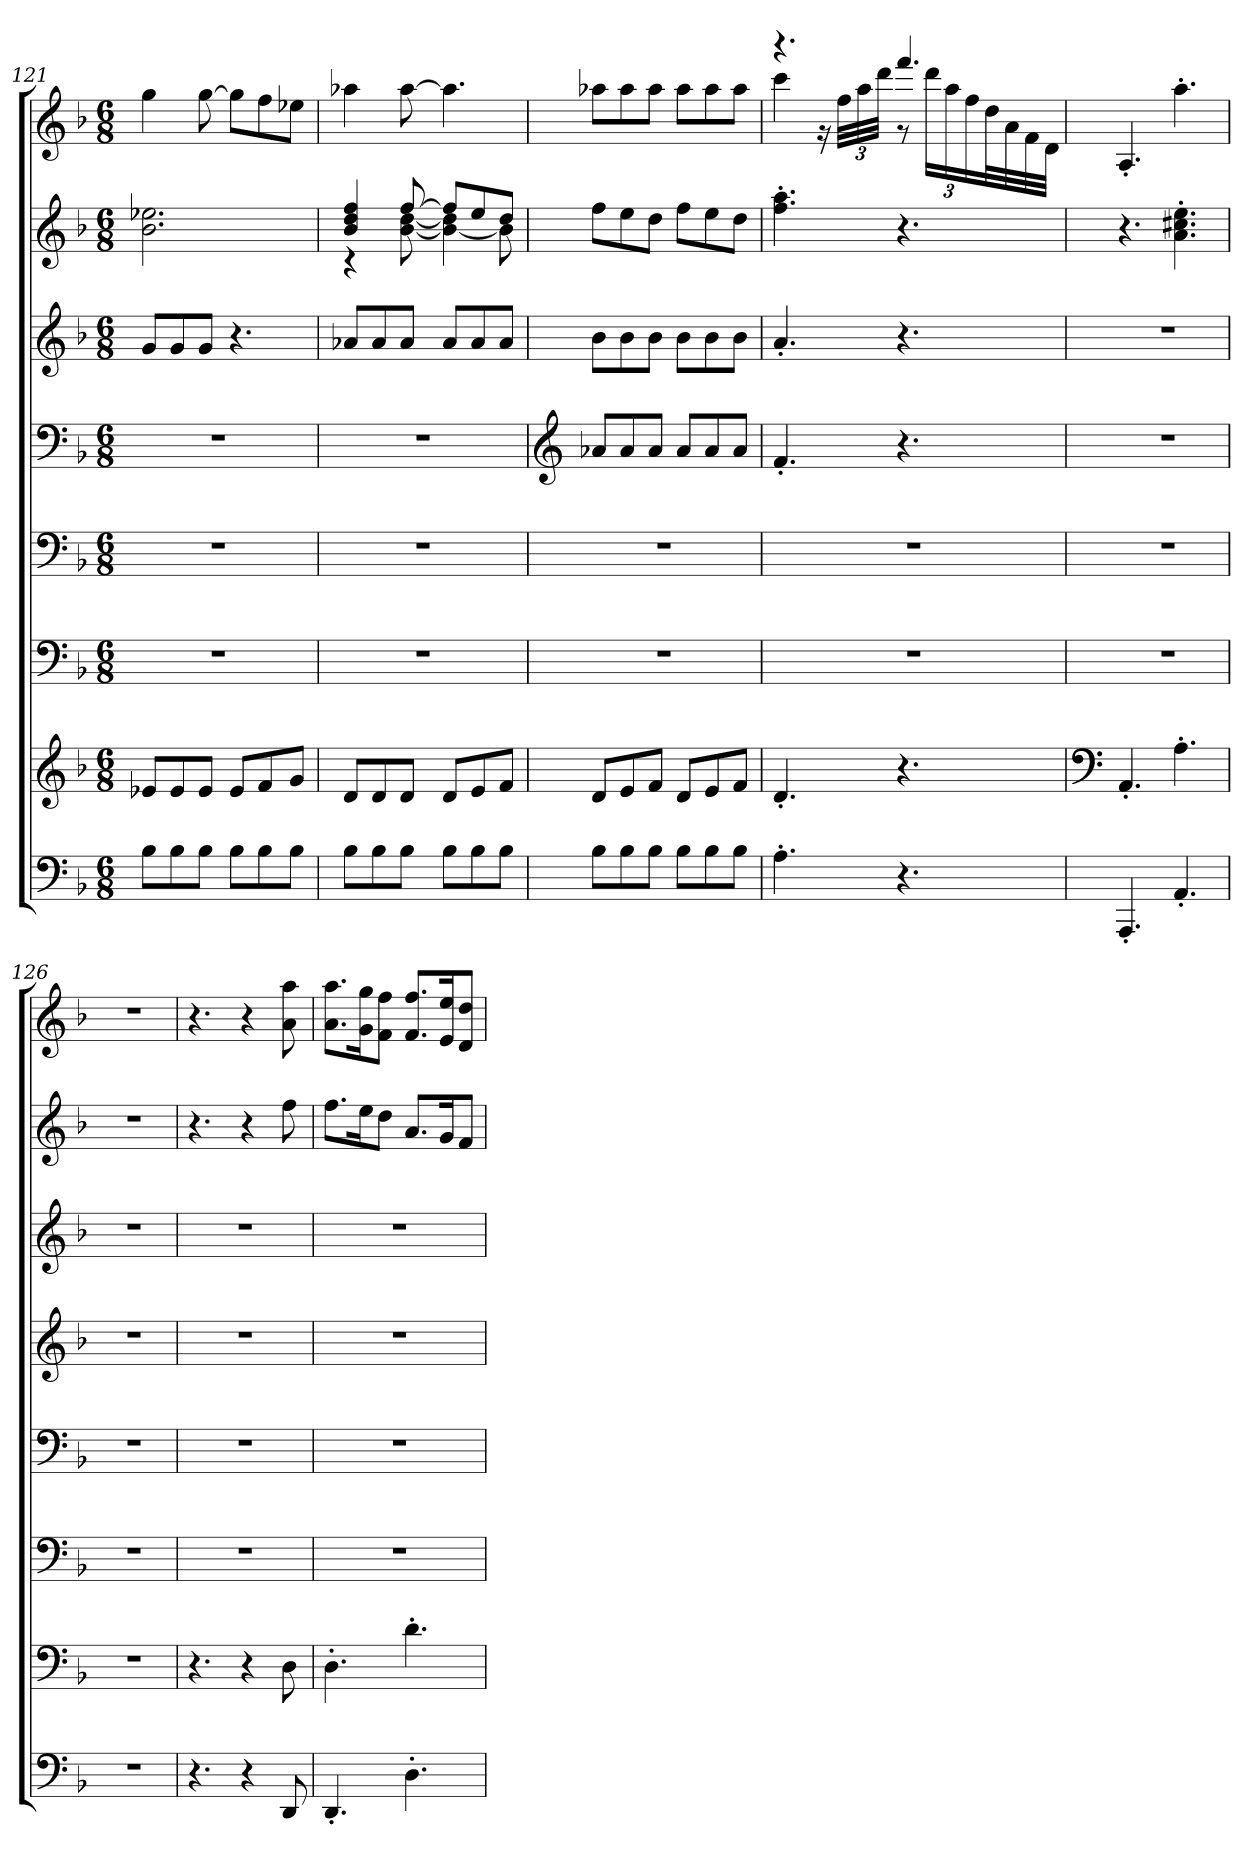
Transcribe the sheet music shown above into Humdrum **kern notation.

**kern	**kern	**kern	**kern	**kern	**kern	**kern	**kern
*part5	*part5	*part4	*part4	*part3	*part3	*part2	*part1
*staff8	*staff7	*staff6	*staff5	*staff4	*staff3	*staff2	*staff1
*clefF4	*clefG2	*clefF4	*clefF4	*clefF4	*clefG2	*clefG2	*clefG2
*k[b-]	*k[b-]	*k[b-]	*k[b-]	*k[b-]	*k[b-]	*k[b-]	*k[b-]
*M6/8	*M6/8	*M6/8	*M6/8	*M6/8	*M6/8	*M6/8	*M6/8
=121	=121	=121	=121	=121	=121	=121	=121
8B-\L	8e-X/L	2.r	2.r	2.r	8g/L	2.b-\ 2.ee-X\	4gg\
8B-\	8e-/	.	.	.	8g/	.	.
8B-\J	8e-/J	.	.	.	8g/J	.	[8gg\
8B-\L	8e-/L	.	.	.	4.r	.	8gg\L]
8B-\	8f/	.	.	.	.	.	8ff\
8B-\J	8g/J	.	.	.	.	.	8ee-X\J
!!LO:PB:g=z
=122	=122	=122	=122	=122	=122	=122	=122
*	*	*	*	*	*	*^	*
8B-\L	8d/L	2.r	2.r	2.r	8a-X/L	4b-/ 4dd/ 4ff/	4r	4aa-X\
8B-\	8d/	.	.	.	8a-/	.	.	.
8B-\J	8d/J	.	.	.	8a-/J	[8ff/	[8b-\ [8dd\	[8aa-\
8B-\L	8d/L	.	.	.	8a-/L	8ff/L]	4b-\_ 4dd\]	4.aa-\]
8B-\	8e/	.	.	.	8a-/	8ee/	.	.
8B-\J	8f/J	.	.	.	8a-/J	8dd/J	8b-\]	.
*	*	*	*	*	*	*v	*v	*
=123	=123	=123	=123	=123	=123	=123	=123
*	*	*	*	*clefG2	*	*	*
8B-\L	8d/L	2.r	2.r	8a-X/L	8b-\L	8ff\L	8aa-X\L
8B-\	8e/	.	.	8a-/	8b-\	8ee\	8aa-\
8B-\J	8f/J	.	.	8a-/J	8b-\J	8dd\J	8aa-\J
8B-\L	8d/L	.	.	8a-/L	8b-\L	8ff\L	8aa-\L
8B-\	8e/	.	.	8a-/	8b-\	8ee\	8aa-\
*	*	*	*	*	*	*	*MM120
8B-\J	8f/J	.	.	8a-/J	8b-\J	8dd\J	8aa-\J
=124	=124	=124	=124	=124	=124	=124	=124
*	*	*	*	*	*	*	*MM121
*	*	*	*	*	*	*	*^
4.A'\	4.d'/	2.r	2.r	4.f'/	4.a'/	4.ff\' 4.aa\'	4.r	4ccc\
.	.	.	.	.	.	.	.	16r
*	*	*	*	*	*	*	*	*Xbrackettup
.	.	.	.	.	.	.	.	48ff\LLL
.	.	.	.	.	.	.	.	48aa\
.	.	.	.	.	.	.	.	48ddd\JJJ
4.r	4.r	.	.	4.r	4.r	4.r	4.fff/	8r
.	.	.	.	.	.	.	.	24ddd\LL
.	.	.	.	.	.	.	.	24aa\
.	.	.	.	.	.	.	.	24ff\
.	.	.	.	.	.	.	.	32dd\L
.	.	.	.	.	.	.	.	32a\
.	.	.	.	.	.	.	.	32f\
*	*	*	*	*	*	*	*MM120	*
.	.	.	.	.	.	.	.	32d\JJJ
*	*	*	*	*	*	*	*v	*v
=125	=125	=125	=125	=125	=125	=125	=125
*	*clefF4	*	*	*	*	*	*
*	*	*	*	*	*	*	*MM118
4.AAA'/	4.AA'/	2.r	2.r	2.r	2.r	4.r	4.A'/
4.AA'/	4.A'\	.	.	.	.	4.a\' 4.cc#X\' 4.ee\'	4.aa'\
!!LO:PB:g=z
=126	=126	=126	=126	=126	=126	=126	=126
*	*	*	*	*	*	*	*MM176
2.r	2.r	2.r	2.r	2.r	2.r	2.r	2.r
=127	=127	=127	=127	=127	=127	=127	=127
4.r	4.r	2.r	2.r	2.r	2.r	4.r	4.r
4r	4r	.	.	.	.	4r	4r
*	*	*	*	*	*	*	*MM121
8DD/	8D\	.	.	.	.	8ff\	8a\ 8aa\
=128	=128	=128	=128	=128	=128	=128	=128
*	*	*	*	*	*	*	*MM121
4.DD'/	4.D'\	2.r	2.r	2.r	2.r	8.ff\L	8.a\ 8.aa\L
.	.	.	.	.	.	16ee\K	16g\ 16gg\K
.	.	.	.	.	.	8dd\J	8f\ 8ff\J
4.D'\	4.d'\	.	.	.	.	8.a/L	8.f/ 8.ff/L
.	.	.	.	.	.	16g/K	16e/ 16ee/K
.	.	.	.	.	.	8f/J	8d/ 8dd/J
=	=	=	=	=	=	=	=
*-	*-	*-	*-	*-	*-	*-	*-
